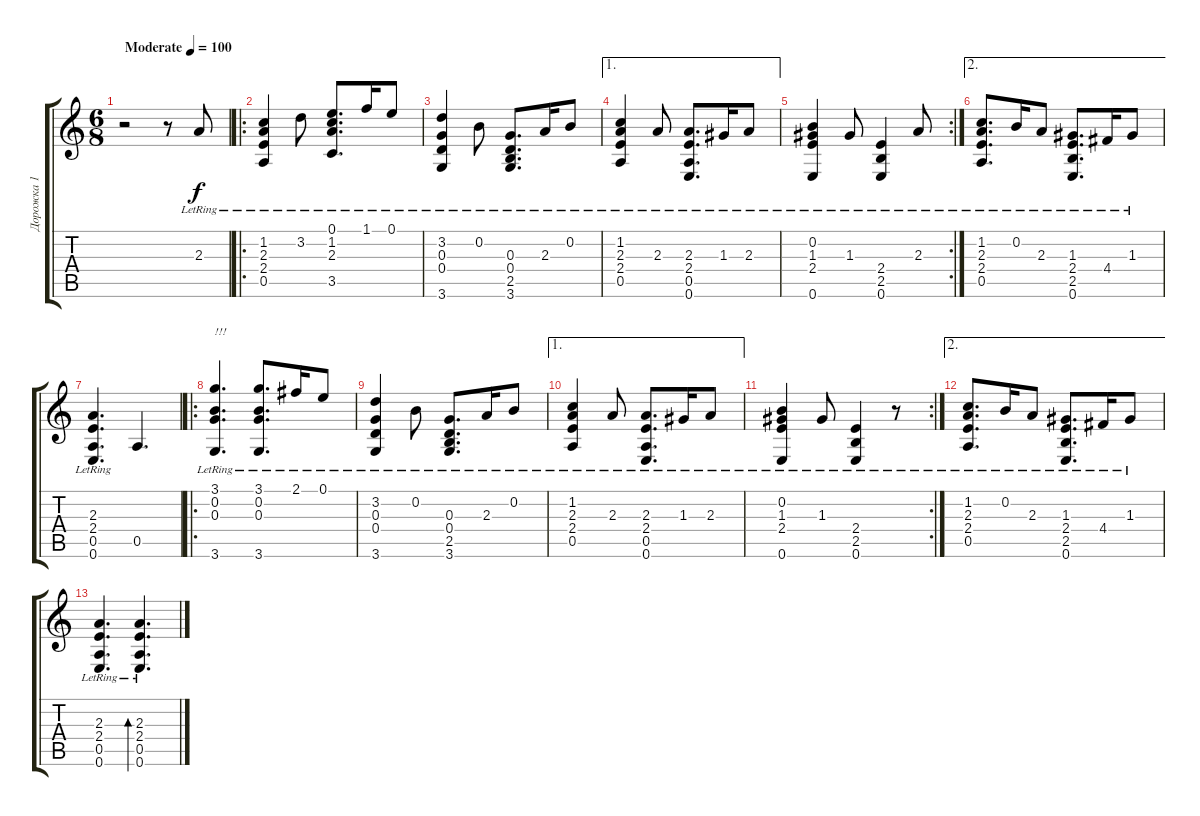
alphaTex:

\track ("Дорожка 1" "Дорожка 1") {instrument acousticguitarsteel}
\staff {score tabs}
\tuning (E4 B3 G3 D3 A2 E2) {hide}
\ts (6 8)
\tempo (100 "Moderate")
\clef g2
\ks c
r.2{dy f instrument acousticguitarsteel} r.8 2.3{lr}.8 |
\ro
(1.2{lr} 2.3{lr} 2.4{lr} 0.5{lr}).4 3.2{lr}.8 (0.1{lr} 1.2{lr} 2.3{lr} 3.5{lr}).8{d} 1.1{lr}.16 0.1{lr}.8 |
(3.2{lr} 0.3{lr} 0.4{lr} 3.6{lr}).4 0.2{lr}.8 (0.3{lr} 0.4{lr} 2.5{lr} 3.6{lr}).8{d} 2.3{lr}.16 0.2{lr}.8 |
\ae 1
(1.2{lr} 2.3{lr} 2.4{lr} 0.5{lr}).4 2.3{lr}.8 (2.3{lr} 2.4{lr} 0.5{lr} 0.6{lr}).8{d} 1.3{lr}.16 2.3{lr}.8 |
\rc 2
(0.2{lr} 1.3{lr} 2.4{lr} 0.6{lr}).4 1.3{lr}.8 (2.4{lr} 2.5{lr} 0.6{lr}).4 2.3{lr}.8 |
\ae 2
(1.2{lr} 2.3{lr} 2.4{lr} 0.5{lr}).8{d} 0.2{lr}.16 2.3{lr}.8 (1.3{lr} 2.4{lr} 2.5{lr} 0.6{lr}).8{d} 4.4{lr}.16 1.3{lr}.8 |
(2.3{lr} 2.4{lr} 0.5{lr} 0.6{lr}).4{d} 0.5.4{d} |
\ro
(3.1{lr} 0.2{lr} 0.3{lr} 3.6{lr}).4{d txt "!!!"} (3.1{lr} 0.2{lr} 0.3{lr} 3.6{lr}).8{d} 2.1{lr}.16 0.1{lr}.8 |
(3.2{lr} 0.3{lr} 0.4{lr} 3.6{lr}).4 0.2{lr}.8 (0.3{lr} 0.4{lr} 2.5{lr} 3.6{lr}).8{d} 2.3{lr}.16 0.2{lr}.8 |
\ae 1
(1.2{lr} 2.3{lr} 2.4{lr} 0.5{lr}).4 2.3{lr}.8 (2.3{lr} 2.4{lr} 0.5{lr} 0.6{lr}).8{d} 1.3{lr}.16 2.3{lr}.8 |
\rc 2
(0.2{lr} 1.3{lr} 2.4{lr} 0.6{lr}).4 1.3{lr}.8 (2.4{lr} 2.5{lr} 0.6{lr}).4 r.8 |
\ae 2
(1.2{lr} 2.3{lr} 2.4{lr} 0.5{lr}).8{d} 0.2{lr}.16 2.3{lr}.8 (1.3{lr} 2.4{lr} 2.5{lr} 0.6{lr}).8{d} 4.4{lr}.16 1.3{lr}.8 |
(2.3{lr} 2.4{lr} 0.5{lr} 0.6{lr}).4{d} (2.3{lr} 2.4{lr} 0.5{lr} 0.6{lr}).4{d bd 60}
